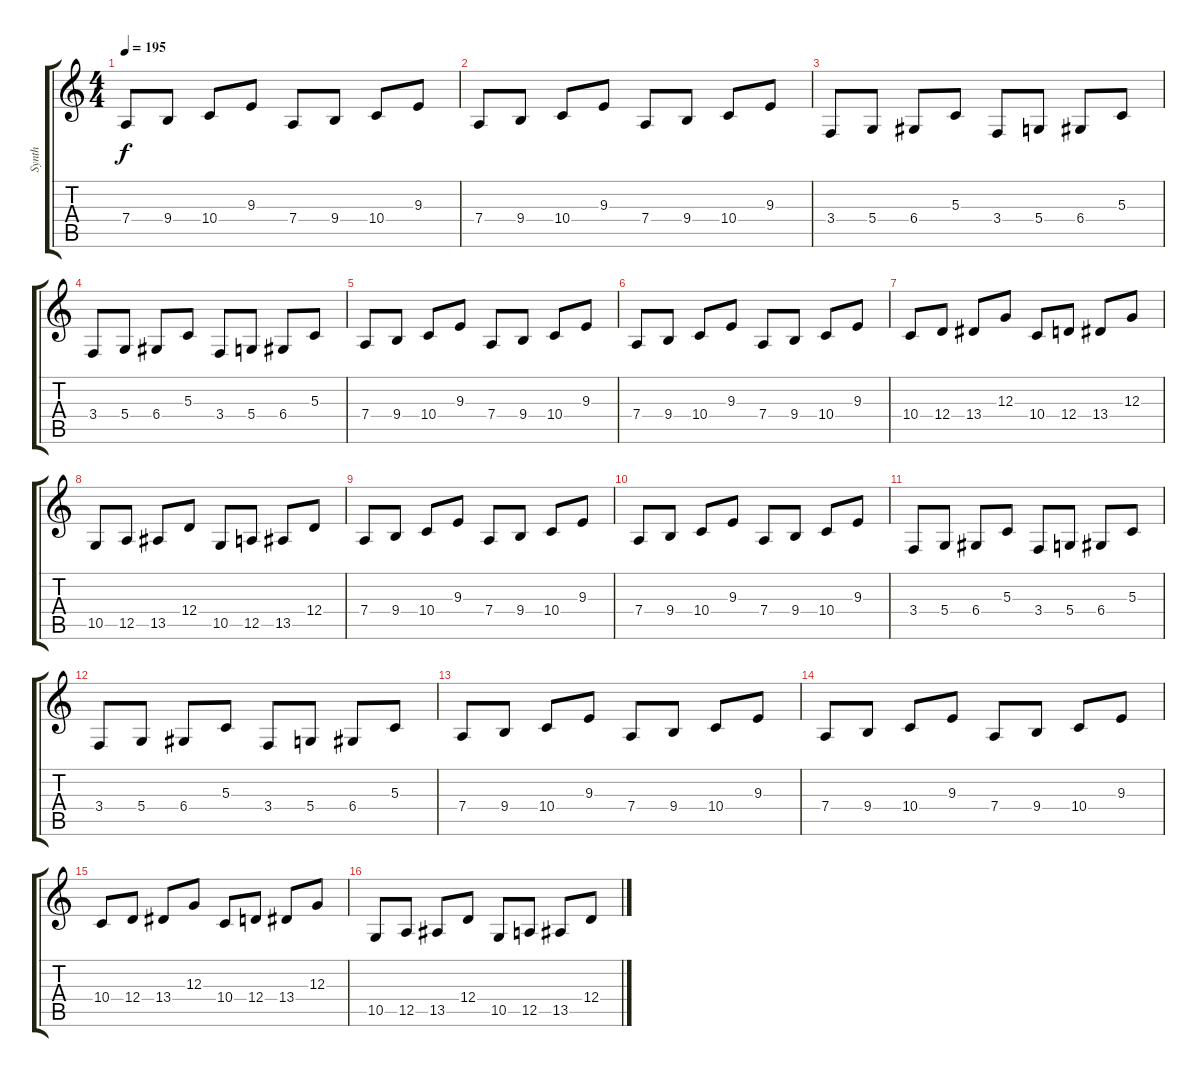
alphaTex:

\track ("Synth" "Synth") {instrument stringensemble1}
\staff {score tabs}
\tuning (E4 B3 G3 D3 A2 E2) {hide}
\ts (4 4)
\tempo 195
\clef g2
\ks c
7.4.8{dy f instrument dulcimer} 9.4.8 10.4.8 9.3.8 7.4.8 9.4.8 10.4.8 9.3.8 |
7.4.8 9.4.8 10.4.8 9.3.8 7.4.8 9.4.8 10.4.8 9.3.8 |
3.4.8 5.4.8 6.4.8 5.3.8 3.4.8 5.4.8 6.4.8 5.3.8 |
3.4.8 5.4.8 6.4.8 5.3.8 3.4.8 5.4.8 6.4.8 5.3.8 |
7.4.8 9.4.8 10.4.8 9.3.8 7.4.8 9.4.8 10.4.8 9.3.8 |
7.4.8 9.4.8 10.4.8 9.3.8 7.4.8 9.4.8 10.4.8 9.3.8 |
10.4.8 12.4.8 13.4.8 12.3.8 10.4.8 12.4.8 13.4.8 12.3.8 |
10.5.8 12.5.8 13.5.8 12.4.8 10.5.8 12.5.8 13.5.8 12.4.8 |
7.4.8{instrument dulcimer} 9.4.8 10.4.8 9.3.8 7.4.8 9.4.8 10.4.8 9.3.8 |
7.4.8 9.4.8 10.4.8 9.3.8 7.4.8 9.4.8 10.4.8 9.3.8 |
3.4.8 5.4.8 6.4.8 5.3.8 3.4.8 5.4.8 6.4.8 5.3.8 |
3.4.8 5.4.8 6.4.8 5.3.8 3.4.8 5.4.8 6.4.8 5.3.8 |
7.4.8 9.4.8 10.4.8 9.3.8 7.4.8 9.4.8 10.4.8 9.3.8 |
7.4.8 9.4.8 10.4.8 9.3.8 7.4.8 9.4.8 10.4.8 9.3.8 |
10.4.8 12.4.8 13.4.8 12.3.8 10.4.8 12.4.8 13.4.8 12.3.8 |
10.5.8 12.5.8 13.5.8 12.4.8 10.5.8 12.5.8 13.5.8 12.4.8
